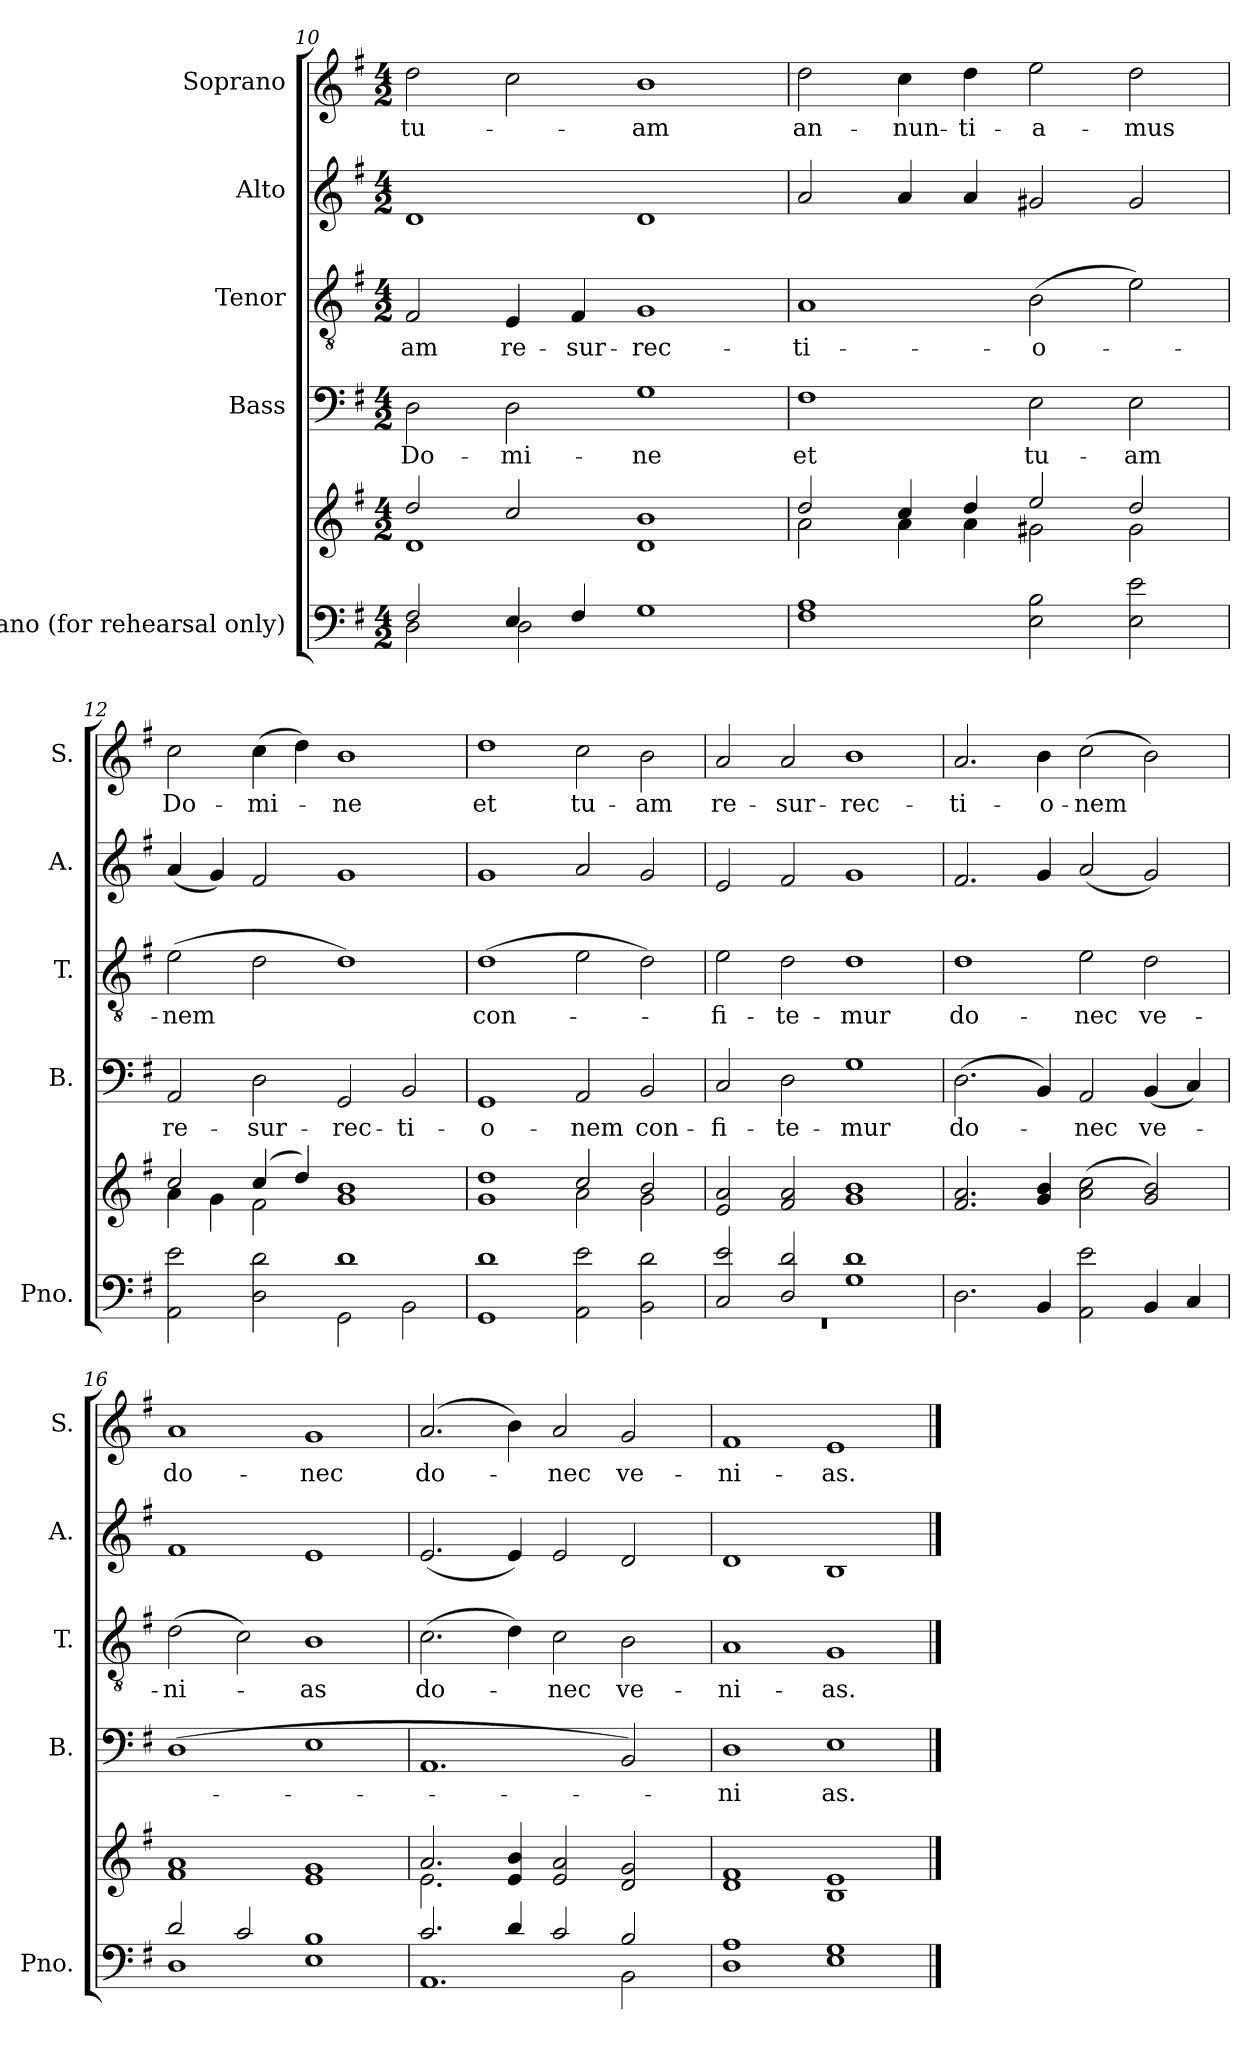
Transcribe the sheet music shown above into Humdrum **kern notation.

**kern	**kern	**kern	**text	**kern	**text	**kern	**kern	**text
*part5	*part5	*part4	*part4	*part3	*part3	*part2	*part1	*part1
*staff6	*staff5	*staff4	*staff4	*staff3	*staff3	*staff2	*staff1	*staff1
*I"Piano  (for rehearsal only)	*	*I"Bass	*	*I"Tenor	*	*I"Alto	*I"Soprano	*
*I'Pno.	*	*I'B.	*	*I'T.	*	*I'A.	*I'S.	*
*clefF4	*clefG2	*clefF4	*	*clefGv2	*	*clefG2	*clefG2	*
*k[f#]	*k[f#]	*k[f#]	*	*k[f#]	*	*k[f#]	*k[f#]	*
*M4/2	*M4/2	*M4/2	*	*M4/2	*	*M4/2	*M4/2	*
=10	=10	=10	=10	=10	=10	=10	=10	=10
*^	*^	*	*	*	*	*	*	*
!	!	!	!	!	!LO:LY:b	!	!LO:LY:b	!	!	!LO:LY:b
2F#/	2D\	2dd/	1d	2D\	Do-	2F#/	-am	1d	2dd\	tu-
!	!	!	!	!	!LO:LY:b	!	!LO:LY:b	!	!	!
4E/	2D\	2cc/	.	2D\	-mi-	4E/	re-	.	2cc\	.
!	!	!	!	!	!	!	!LO:LY:b	!	!	!
4F#/	.	.	.	.	.	4F#/	-sur-	.	.	.
!	!	!	!	!	!LO:LY:b	!	!LO:LY:b	!	!	!LO:LY:b
1G	1ryy	1b	1d	1G	-ne	1G	-rec-	1d	1b	-am
=11	=11	=11	=11	=11	=11	=11	=11	=11	=11	=11
!	!	!	!	!	!LO:LY:b	!	!LO:LY:b	!	!	!LO:LY:b
*v	*v	*	*	*	*	*	*	*	*	*
1F# 1A	2dd/	2a\	1F#	et	1A	-ti-	2a/	2dd\	an-
!	!	!	!	!	!	!	!	!	!LO:LY:b
.	4cc/	4a\	.	.	.	.	4a/	4cc\	-nun-
!	!	!	!	!	!	!	!	!	!LO:LY:b
.	4dd/	4a\	.	.	.	.	4a/	4dd\	-ti-
!	!	!	!	!LO:LY:b	!	!LO:LY:b	!	!	!LO:LY:b
2E\ 2B\	2ee/	2g#X\	2E\	tu-	(>2B\	-o-	2g#X/	2ee\	-a-
!	!	!	!	!LO:LY:b	!	!	!	!	!LO:LY:b
2E\ 2e\	2dd/	2g#\	2E\	-am	2e\)	.	2g#/	2dd\	-mus
=12	=12	=12	=12	=12	=12	=12	=12	=12	=12
*^	*	*	*	*	*	*	*	*	*
!	!	!	!	!	!LO:LY:b	!	!LO:LY:b	!	!	!LO:LY:b
2AA\ 2e\	1ryy	2cc/	4a\	2AA/	re-	(>2e\	-nem	(<4a/	2cc\	Do-
.	.	.	4g\	.	.	.	.	4g/)	.	.
!	!	!	!	!	!LO:LY:b	!	!	!	!	!LO:LY:b
2D\ 2d\	.	(>4cc/	2f#\	2D\	-sur-	2d\	.	2f#/	(>4cc\	-mi-
.	.	4dd/)	.	.	.	.	.	.	4dd\)	.
!	!	!	!	!	!LO:LY:b	!	!	!	!	!LO:LY:b
1d	2GG\	1b	1g	2GG/	-rec-	1d)	.	1g	1b	-ne
!	!	!	!	!	!LO:LY:b	!	!	!	!	!
.	2BB\	.	.	2BB/	-ti-	.	.	.	.	.
!!LO:LB:g=z
=13	=13	=13	=13	=13	=13	=13	=13	=13	=13	=13
!	!	!	!	!	!LO:LY:b	!	!LO:LY:b	!	!	!LO:LY:b
*v	*v	*	*	*	*	*	*	*	*	*
1GG 1d	1dd	1g	1GG	-o-	(>1d	con-	1g	1dd	et
!	!	!	!	!LO:LY:b	!	!	!	!	!LO:LY:b
2AA\ 2e\	2cc/	2a\	2AA/	-nem	2e\	.	2a/	2cc\	tu-
!	!	!	!	!LO:LY:b	!	!	!	!	!LO:LY:b
2BB\ 2d\	2b/	2g\	2BB/	con-	2d\)	.	2g/	2b\	-am
=14	=14	=14	=14	=14	=14	=14	=14	=14	=14
*^	*	*	*	*	*	*	*	*	*
!	!	!	!	!	!LO:LY:b	!	!LO:LY:b	!	!	!LO:LY:b
*	*	*v	*v	*	*	*	*	*	*	*
2C/ 2e/	0r	2e/ 2a/	2C/	-fi-	2e\	-fi-	2e/	2a/	re-
!	!	!	!	!LO:LY:b	!	!LO:LY:b	!	!	!LO:LY:b
2D/ 2d/	.	2f#/ 2a/	2D\	-te-	2d\	-te-	2f#/	2a/	-sur-
!	!	!	!	!LO:LY:b	!	!LO:LY:b	!	!	!LO:LY:b
1G 1d	.	1g 1b	1G	-mur	1d	-mur	1g	1b	-rec-
*v	*v	*	*	*	*	*	*	*	*
=15	=15	=15	=15	=15	=15	=15	=15	=15
!	!	!	!LO:LY:b	!	!LO:LY:b	!	!	!LO:LY:b
2.D\	2.f#/ 2.a/	(>2.D\	do-	1d	do-	2.f#/	2.a/	-ti-
!	!	!	!	!	!	!	!	!LO:LY:b
4BB/	4g/ 4b/	4BB/)	.	.	.	4g/	4b\	-o-
!	!	!	!LO:LY:b	!	!LO:LY:b	!	!	!LO:LY:b
2AA\ 2e\	(>2a\ 2cc\	2AA/	-nec	2e\	-nec	(<2a/	(>2cc\	-nem
!	!	!	!LO:LY:b	!	!LO:LY:b	!	!	!
4BB/	2g/ 2b/)	(<4BB/	ve-	2d\	ve-	2g/)	2b\)	.
4C/	.	4C/)	.	.	.	.	.	.
!!LO:PB:g=z
=16	=16	=16	=16	=16	=16	=16	=16	=16
*^	*	*	*	*	*	*	*	*
!	!	!	!	!	!	!LO:LY:b	!	!	!LO:LY:b
2d/	1D	1f# 1a	(>1D	.	(>2d\	-ni-	1f#	1a	do-
2c/	.	.	.	.	2c\)	.	.	.	.
!	!	!	!	!	!	!LO:LY:b	!	!	!LO:LY:b
1B	1E	1e 1g	1E	.	1B	-as	1e	1g	-nec
=17	=17	=17	=17	=17	=17	=17	=17	=17	=17
*	*	*^	*	*	*	*	*	*	*
!	!	!	!	!	!	!	!LO:LY:b	!	!	!LO:LY:b
2.c/	1.AA	2.a/	2.e\	1.AA	.	(>2.c\	do-	(<2.e/	(>2.a/	do-
4d/	.	4e/ 4b/	1ryy	.	.	4d\)	.	4e/)	4b\)	.
!	!	!	!	!	!	!	!LO:LY:b	!	!	!LO:LY:b
2c/	.	2e/ 2a/	.	.	.	2c\	-nec	2e/	2a/	nec
!	!	!	!	!	!	!	!LO:LY:b	!	!	!LO:LY:b
2B/	2BB\	2d/ 2g/	.	2BB/)	.	2B\	ve-	2d/	2g/	ve-
.	.	.	4ryy	.	.	.	.	.	.	.
=18	=18	=18	=18	=18	=18	=18	=18	=18	=18	=18
!	!	!	!	!	!LO:LY:b	!	!LO:LY:b	!	!	!LO:LY:b
*	*	*v	*v	*	*	*	*	*	*	*
1A	1D	1d 1f#	1D	-ni	1A	-ni-	1d	1f#	-ni-
!	!	!	!	!LO:LY:b	!	!LO:LY:b	!	!	!LO:LY:b
1G	1E	1B 1e	1E	as.	1G	-as.	1B	1e	-as.
*v	*v	*	*	*	*	*	*	*	*
==	==	==	==	==	==	==	==	==
*-	*-	*-	*-	*-	*-	*-	*-	*-
